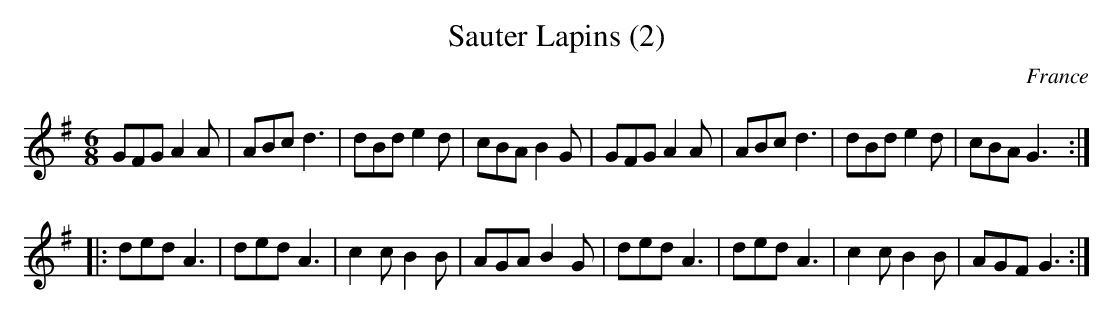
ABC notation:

X:1
T:Sauter Lapins (2)
M:6/8
O:France
K:G
GFG A2A | ABc d3 | dBd e2d | cBA B2G|\
GFG A2A | ABc d3 | dBd e2d | cBA G3 ::
ded A3 | ded A3 | c2c B2B | AGA B2G | \
ded A3 | ded A3 | c2c B2B | AGF G3 :|
